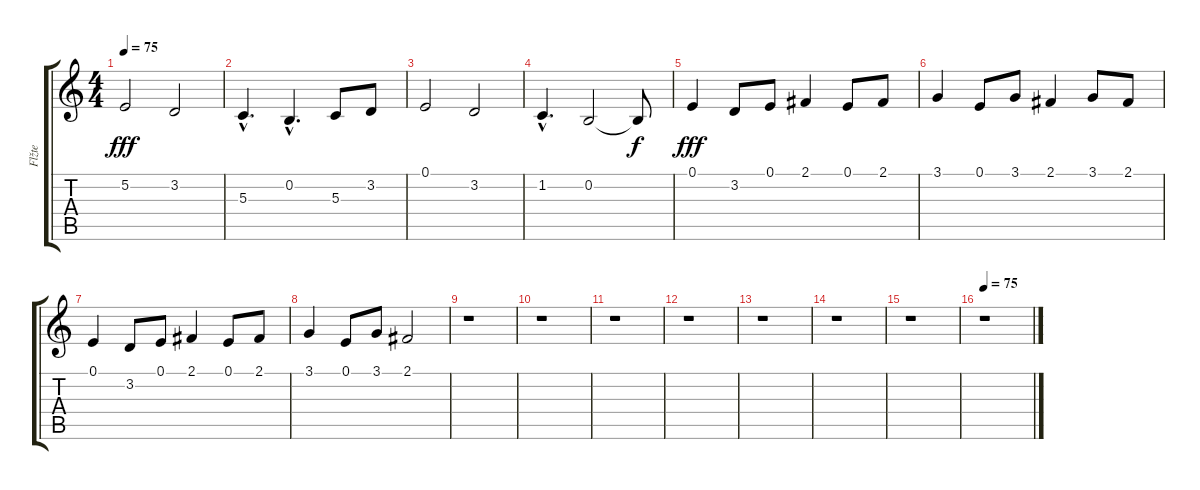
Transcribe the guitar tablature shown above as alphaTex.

\track ("Flžte" "Flžte") {instrument piccolo}
\staff {score tabs}
\tuning (E4 B3 G3 D3 A2 E2) {hide}
\ts (4 4)
\tempo 75
\clef g2
\ks c
5.2.2{dy fff} 3.2.2 |
5.3{hac}.4{d} 0.2{hac}.4{d} 5.3.8 3.2.8 |
0.1.2 3.2.2 |
1.2{hac}.4{d} 0.2.2 0.2{t}.8{dy f} |
0.1.4{dy fff} 3.2.8 0.1.8 2.1.4 0.1.8 2.1.8 |
3.1.4 0.1.8 3.1.8 2.1.4 3.1.8 2.1.8 |
0.1.4 3.2.8 0.1.8 2.1.4 0.1.8 2.1.8 |
3.1.4 0.1.8 3.1.8 2.1.2 |
r.1 |
r.1 |
r.1 |
r.1 |
r.1 |
r.1 |
r.1 |
\tempo 75
r.1
